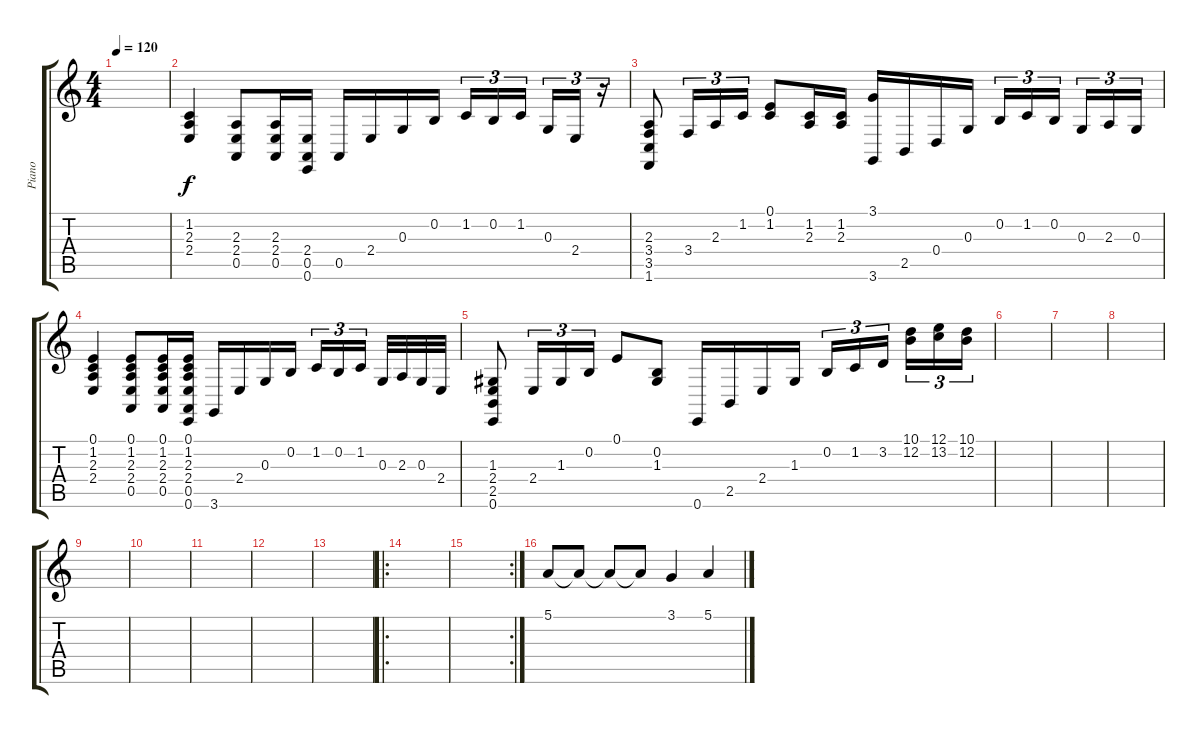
\track ("Piano" "Piano") {instrument acousticgrandpiano}
\staff {score tabs}
\tuning (E4 B3 G3 D3 A2 E2) {hide}
\ts (4 4)
\tempo 120
\clef g2
\ks c
|
(1.2 2.3 2.4).4 (2.3 2.4 0.5).8 (2.3 2.4 0.5).16 (2.4 0.5 0.6).16 0.5.16 2.4.16 0.3.16 0.2.16 1.2.16{tu (3 2)} 0.2.16{tu (3 2)} 1.2.16{tu (3 2)} 0.3.16{tu (3 2)} 2.4.16{tu (3 2)} r.16{tu (3 2)} |
(2.3 3.4 3.5 1.6).8 3.4.16{tu (3 2)} 2.3.16{tu (3 2)} 1.2.16{tu (3 2)} (0.1 1.2).8 (1.2 2.3).16 (1.2 2.3).16 (3.1 3.6).16 2.5.16 0.4.16 0.3.16 0.2.16{tu (3 2)} 1.2.16{tu (3 2)} 0.2.16{tu (3 2)} 0.3.16{tu (3 2)} 2.3.16{tu (3 2)} 0.3.16{tu (3 2)} |
(0.1 1.2 2.3 2.4).4 (0.1 1.2 2.3 2.4 0.5).8 (0.1 1.2 2.3 2.4 0.5).16 (0.1 1.2 2.3 2.4 0.5 0.6).16 3.6.16 2.4.16 0.3.16 0.2.16 1.2.16{tu (3 2)} 0.2.16{tu (3 2)} 1.2.16{tu (3 2)} 0.3.32 2.3.32 0.3.32 2.4.32 |
(1.3 2.4 2.5 0.6).8 2.4.16{tu (3 2)} 1.3.16{tu (3 2)} 0.2.16{tu (3 2)} 0.1.8 (0.2 1.3).8 0.6.16 2.5.16 2.4.16 1.3.16 0.2.16{tu (3 2)} 1.2.16{tu (3 2)} 3.2.16{tu (3 2)} (10.1 12.2).16{tu (3 2)} (12.1 13.2).16{tu (3 2)} (10.1 12.2).16{tu (3 2)} |
|
|
|
|
|
|
|
|
\ro
|
\rc 2
|
5.1.8 5.1{t}.8 5.1{t}.8 5.1{t}.8 3.1.4 5.1.4
